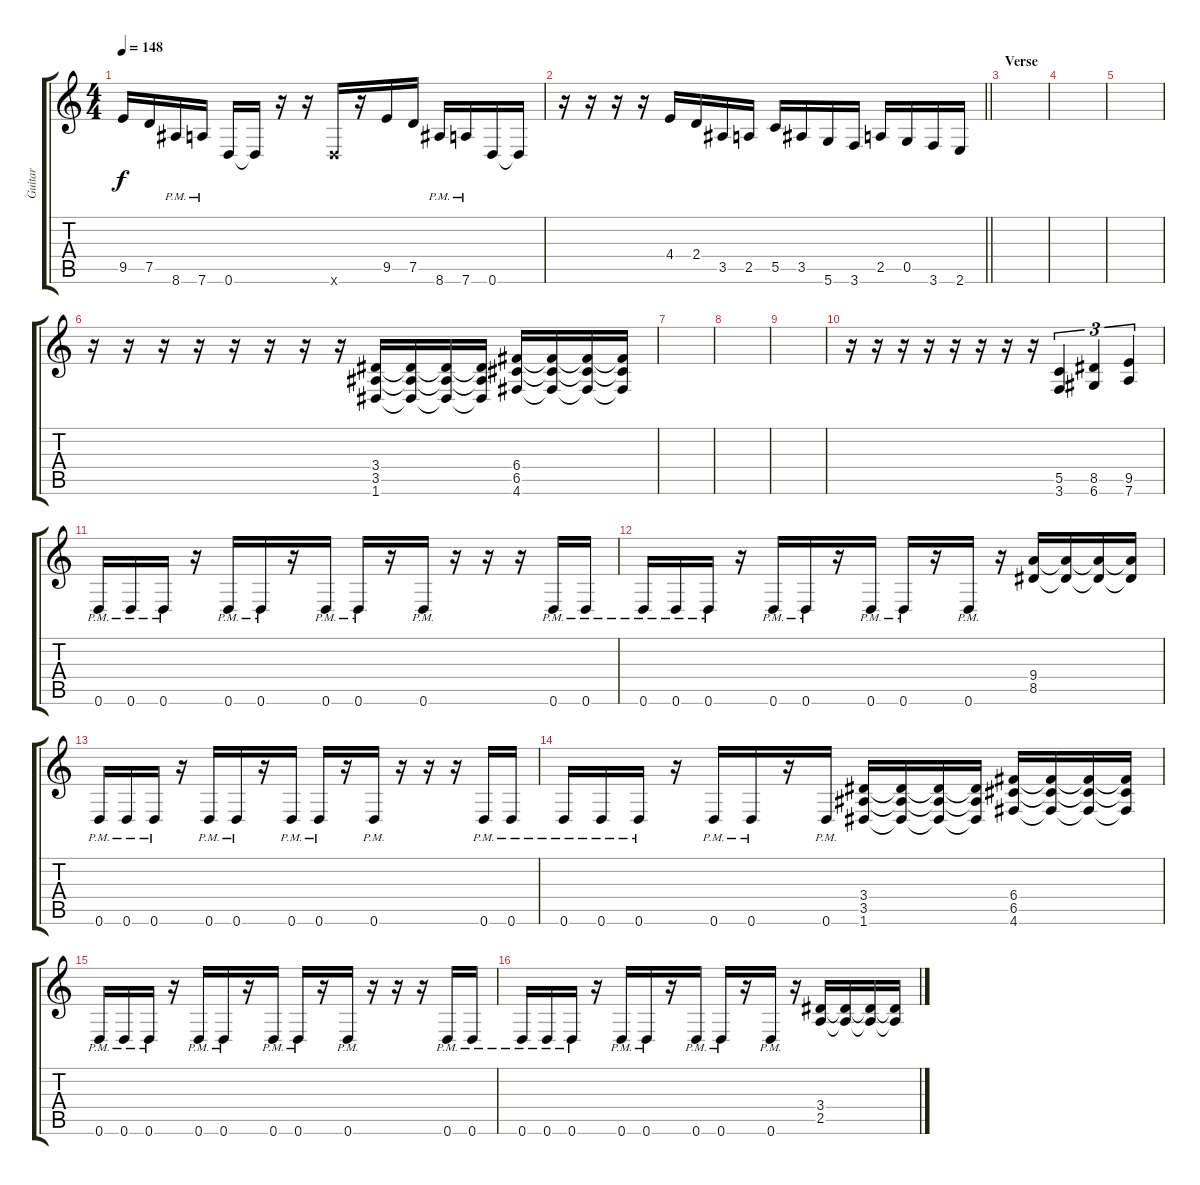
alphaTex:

\track ("Guitar" "Guitar") {instrument overdrivenguitar}
\staff {score tabs}
\tuning (D4 A3 F3 C3 G2 D2) {hide}
\ts (4 4)
\tempo 148
\clef g2
\ks c
9.5.16{dy f} 7.5.16 8.6{pm}.16 7.6{pm}.16 0.6.16 0.6{t}.16 r.16 r.16 0.6{x}.16 r.16 9.5.16 7.5.16 8.6{pm}.16 7.6{pm}.16 0.6.16 0.6{t}.16 |
\barLineRight lightlight
r.16 r.16 r.16 r.16 4.4.16 2.4.16 3.5.16 2.5.16 5.5.16 3.5.16 5.6.16 3.6.16 2.5.16 0.5.16 3.6.16 2.6.16 |
\section ("" "Verse")
|
|
|
r.16 r.16 r.16 r.16 r.16 r.16 r.16 r.16 (3.4 3.5 1.6).16 (3.4{t} 3.5{t} 1.6{t}).16 (3.4{t} 3.5{t} 1.6{t}).16 (3.4{t} 3.5{t} 1.6{t}).16 (6.4 6.5 4.6).16 (6.4{t} 6.5{t} 4.6{t}).16 (6.4{t} 6.5{t} 4.6{t}).16 (6.4{t} 6.5{t} 4.6{t}).16 |
|
|
|
r.16 r.16 r.16 r.16 r.16 r.16 r.16 r.16 (5.5 3.6).4{tu (3 2)} (8.5 6.6).4{tu (3 2)} (9.5 7.6).4{tu (3 2)} |
0.6{pm}.16 0.6{pm}.16 0.6{pm}.16 r.16 0.6{pm}.16 0.6{pm}.16 r.16 0.6{pm}.16 0.6{pm}.16 r.16 0.6{pm}.16 r.16 r.16 r.16 0.6{pm}.16 0.6{pm}.16 |
0.6{pm}.16 0.6{pm}.16 0.6{pm}.16 r.16 0.6{pm}.16 0.6{pm}.16 r.16 0.6{pm}.16 0.6{pm}.16 r.16 0.6{pm}.16 r.16 (9.4 8.5).16 (9.4{t} 8.5{t}).16 (9.4{t} 8.5{t}).16 (9.4{t} 8.5{t}).16 |
0.6{pm}.16 0.6{pm}.16 0.6{pm}.16 r.16 0.6{pm}.16 0.6{pm}.16 r.16 0.6{pm}.16 0.6{pm}.16 r.16 0.6{pm}.16 r.16 r.16 r.16 0.6{pm}.16 0.6{pm}.16 |
0.6{pm}.16 0.6{pm}.16 0.6{pm}.16 r.16 0.6{pm}.16 0.6{pm}.16 r.16 0.6{pm}.16 (3.4 3.5 1.6).16 (3.4{t} 3.5{t} 1.6{t}).16 (3.4{t} 3.5{t} 1.6{t}).16 (3.4{t} 3.5{t} 1.6{t}).16 (6.4 6.5 4.6).16 (6.4{t} 6.5{t} 4.6{t}).16 (6.4{t} 6.5{t} 4.6{t}).16 (6.4{t} 6.5{t} 4.6{t}).16 |
0.6{pm}.16 0.6{pm}.16 0.6{pm}.16 r.16 0.6{pm}.16 0.6{pm}.16 r.16 0.6{pm}.16 0.6{pm}.16 r.16 0.6{pm}.16 r.16 r.16 r.16 0.6{pm}.16 0.6{pm}.16 |
0.6{pm}.16 0.6{pm}.16 0.6{pm}.16 r.16 0.6{pm}.16 0.6{pm}.16 r.16 0.6{pm}.16 0.6{pm}.16 r.16 0.6{pm}.16 r.16 (3.4 2.5).16 (3.4{t} 2.5{t}).16 (3.4{t} 2.5{t}).16 (3.4{t} 2.5{t}).16
